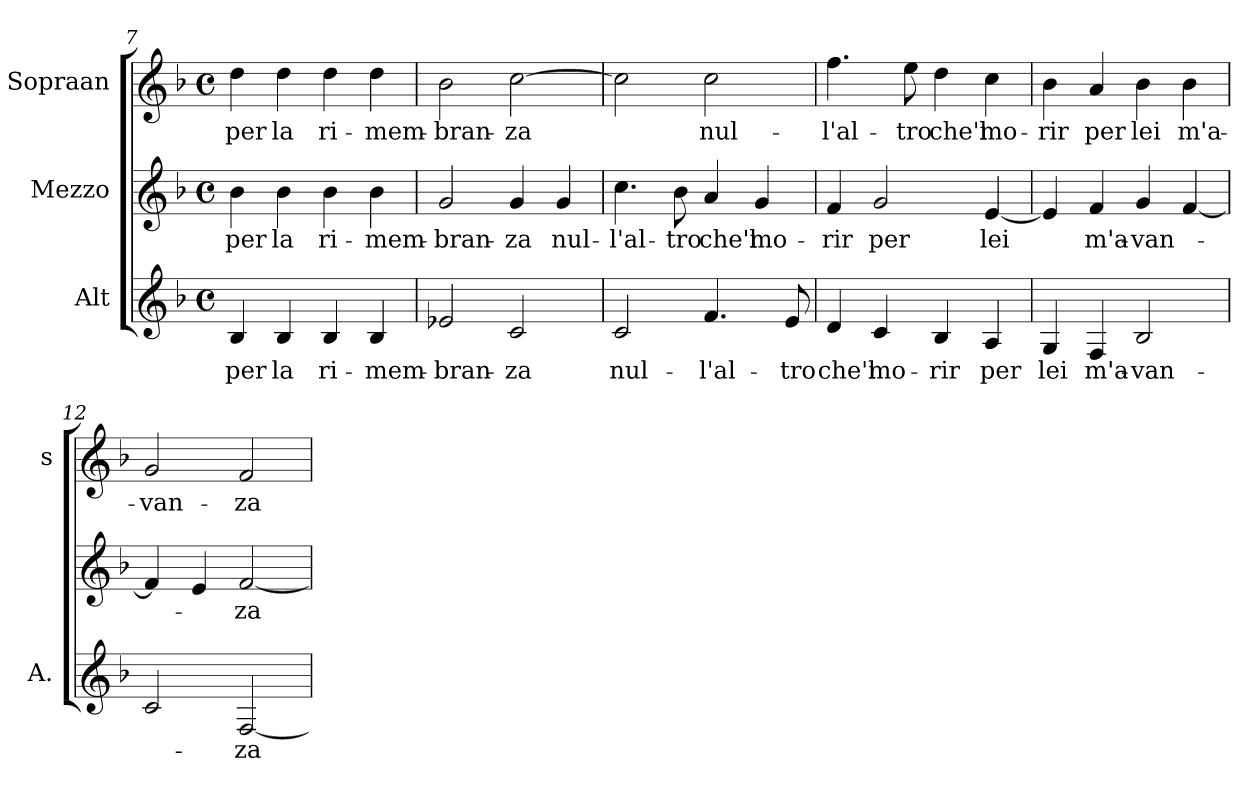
**kern	**text	**kern	**text	**kern	**text
*part3	*part3	*part2	*part2	*part1	*part1
*staff3	*staff3	*staff2	*staff2	*staff1	*staff1
*I"Alt	*	*I"Mezzo	*	*I"Sopraan	*
*I'A.	*	*	*	*I's	*
*clefG2	*	*clefG2	*	*clefG2	*
*k[b-]	*	*k[b-]	*	*k[b-]	*
*F:	*	*F:	*	*F:	*
*M4/4	*	*M4/4	*	*M4/4	*
*met(c)	*	*met(c)	*	*met(c)	*
=7	=7	=7	=7	=7	=7
!	!LO:LY:b:color=#000000	!	!	!	!
!	!	!	!LO:LY:b:color=#000000	!	!
!	!	!	!	!	!LO:LY:b:color=#000000
4B-i/	per	4b-i\	per	4ddi\	per
!	!LO:LY:b:color=#000000	!	!	!	!
!	!	!	!LO:LY:b:color=#000000	!	!
!	!	!	!	!	!LO:LY:b:color=#000000
4B-i/	la	4b-i\	la	4ddi\	la
!	!LO:LY:b:color=#000000	!	!	!	!
!	!	!	!LO:LY:b:color=#000000	!	!
!	!	!	!	!	!LO:LY:b:color=#000000
4B-i/	ri-	4b-i\	ri-	4ddi\	ri-
!	!LO:LY:b:color=#000000	!	!	!	!
!	!	!	!LO:LY:b:color=#000000	!	!
!	!	!	!	!	!LO:LY:b:color=#000000
4B-i/	-mem-	4b-i\	-mem-	4ddi\	-mem-
=8	=8	=8	=8	=8	=8
!	!LO:LY:b:color=#000000	!	!	!	!
!	!	!	!LO:LY:b:color=#000000	!	!
!	!	!	!	!	!LO:LY:b:color=#000000
2e-Xi/	-bran-	2gi/	-bran-	2b-i\	-bran-
!	!LO:LY:b:color=#000000	!	!	!	!
!	!	!	!LO:LY:b:color=#000000	!	!
!	!	!	!	!	!LO:LY:b:color=#000000
2ci/	-za	4gi/	-za	[>2cci\	-za
!	!	!	!LO:LY:b:color=#000000	!	!
.	.	4gi/	nul-	.	.
=9	=9	=9	=9	=9	=9
!	!LO:LY:b:color=#000000	!	!	!	!
!	!	!	!LO:LY:b:color=#000000	!	!
2ci/	nul-	4.cci\	-l'al-	2cci\]	.
!	!	!	!LO:LY:b:color=#000000	!	!
.	.	8b-i\	-tro	.	.
!	!LO:LY:b:color=#000000	!	!	!	!
!	!	!	!LO:LY:b:color=#000000	!	!
!	!	!	!	!	!LO:LY:b:color=#000000
4.fi/	-l'al-	4ai/	che'l	2cci\	nul-
!	!	!	!LO:LY:b:color=#000000	!	!
.	.	4gi/	mo-	.	.
!	!LO:LY:b:color=#000000	!	!	!	!
8ei/	-tro	.	.	.	.
=10	=10	=10	=10	=10	=10
!	!LO:LY:b:color=#000000	!	!	!	!
!	!	!	!LO:LY:b:color=#000000	!	!
!	!	!	!	!	!LO:LY:b:color=#000000
4di/	che'l	4fi/	-rir	4.ffi\	-l'al-
!	!LO:LY:b:color=#000000	!	!	!	!
!	!	!	!LO:LY:b:color=#000000	!	!
4ci/	mo-	2gi/	per	.	.
!	!	!	!	!	!LO:LY:b:color=#000000
.	.	.	.	8eei\	-tro
!	!LO:LY:b:color=#000000	!	!	!	!
!	!	!	!	!	!LO:LY:b:color=#000000
4B-i/	-rir	.	.	4ddi\	che'l
!	!LO:LY:b:color=#000000	!	!	!	!
!	!	!	!LO:LY:b:color=#000000	!	!
!	!	!	!	!	!LO:LY:b:color=#000000
4Ai/	per	[<4ei/	lei	4cci\	mo-
!!LO:LB:g=z
=11	=11	=11	=11	=11	=11
!	!LO:LY:b:color=#000000	!	!	!	!
!	!	!	!	!	!LO:LY:b:color=#000000
4Gi/	lei	4ei/]	.	4b-i\	-rir
!	!LO:LY:b:color=#000000	!	!	!	!
!	!	!	!LO:LY:b:color=#000000	!	!
!	!	!	!	!	!LO:LY:b:color=#000000
4Fi/	m'a-	4fi/	m'a-	4ai/	per
!	!LO:LY:b:color=#000000	!	!	!	!
!	!	!	!LO:LY:b:color=#000000	!	!
!	!	!	!	!	!LO:LY:b:color=#000000
2B-i/	-van-	4gi/	-van-	4b-i\	lei
!	!	!	!	!	!LO:LY:b:color=#000000
.	.	[<4fi/	.	4b-i\	m'a-
=12	=12	=12	=12	=12	=12
!	!	!	!	!	!LO:LY:b:color=#000000
2ci/	.	4fi/]	.	2gi/	-van-
.	.	4ei/	.	.	.
!	!LO:LY:b:color=#000000	!	!	!	!
!	!	!	!LO:LY:b:color=#000000	!	!
!	!	!	!	!	!LO:LY:b:color=#000000
[<2Fi/	-za	[<2fi/	-za	2fi/	-za
=	=	=	=	=	=
*-	*-	*-	*-	*-	*-
